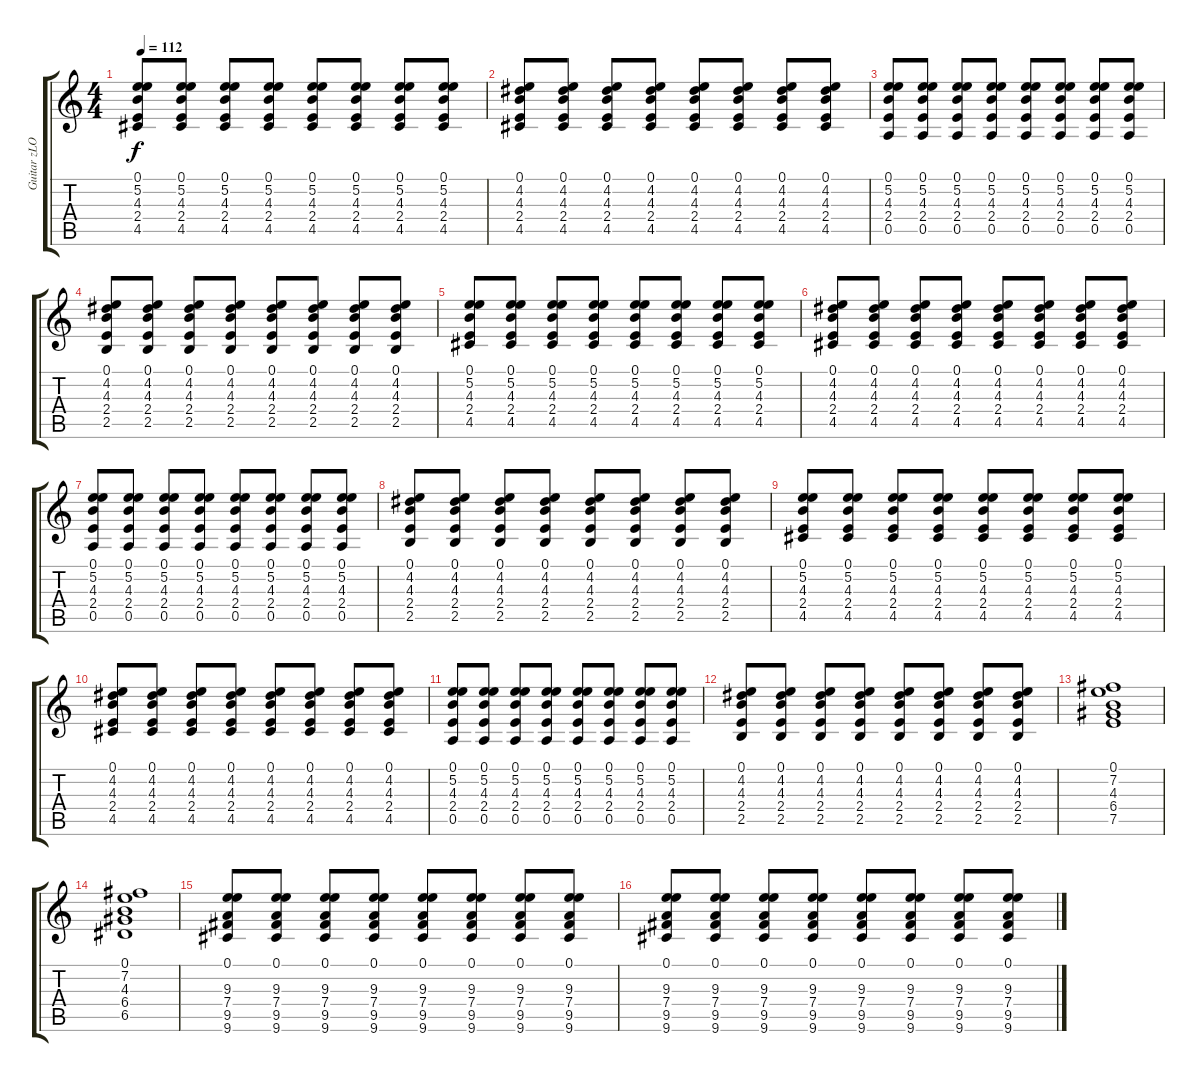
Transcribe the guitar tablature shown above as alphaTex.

\track ("Guitar zLOB" "Guitar zLO") {instrument acousticguitarsteel}
\staff {score tabs}
\tuning (E4 B3 G3 D3 A2 E2) {hide}
\ts (4 4)
\tempo 112
\clef g2
\ks c
(0.1 5.2 4.3 2.4 4.5).8{dy f} (0.1 5.2 4.3 2.4 4.5).8 (0.1 5.2 4.3 2.4 4.5).8 (0.1 5.2 4.3 2.4 4.5).8 (0.1 5.2 4.3 2.4 4.5).8 (0.1 5.2 4.3 2.4 4.5).8 (0.1 5.2 4.3 2.4 4.5).8 (0.1 5.2 4.3 2.4 4.5).8 |
(0.1 4.2 4.3 2.4 4.5).8 (0.1 4.2 4.3 2.4 4.5).8 (0.1 4.2 4.3 2.4 4.5).8 (0.1 4.2 4.3 2.4 4.5).8 (0.1 4.2 4.3 2.4 4.5).8 (0.1 4.2 4.3 2.4 4.5).8 (0.1 4.2 4.3 2.4 4.5).8 (0.1 4.2 4.3 2.4 4.5).8 |
(0.1 5.2 4.3 2.4 0.5).8 (0.1 5.2 4.3 2.4 0.5).8 (0.1 5.2 4.3 2.4 0.5).8 (0.1 5.2 4.3 2.4 0.5).8 (0.1 5.2 4.3 2.4 0.5).8 (0.1 5.2 4.3 2.4 0.5).8 (0.1 5.2 4.3 2.4 0.5).8 (0.1 5.2 4.3 2.4 0.5).8 |
(0.1 4.2 4.3 2.4 2.5).8 (0.1 4.2 4.3 2.4 2.5).8 (0.1 4.2 4.3 2.4 2.5).8 (0.1 4.2 4.3 2.4 2.5).8 (0.1 4.2 4.3 2.4 2.5).8 (0.1 4.2 4.3 2.4 2.5).8 (0.1 4.2 4.3 2.4 2.5).8 (0.1 4.2 4.3 2.4 2.5).8 |
(0.1 5.2 4.3 2.4 4.5).8 (0.1 5.2 4.3 2.4 4.5).8 (0.1 5.2 4.3 2.4 4.5).8 (0.1 5.2 4.3 2.4 4.5).8 (0.1 5.2 4.3 2.4 4.5).8 (0.1 5.2 4.3 2.4 4.5).8 (0.1 5.2 4.3 2.4 4.5).8 (0.1 5.2 4.3 2.4 4.5).8 |
(0.1 4.2 4.3 2.4 4.5).8 (0.1 4.2 4.3 2.4 4.5).8 (0.1 4.2 4.3 2.4 4.5).8 (0.1 4.2 4.3 2.4 4.5).8 (0.1 4.2 4.3 2.4 4.5).8 (0.1 4.2 4.3 2.4 4.5).8 (0.1 4.2 4.3 2.4 4.5).8 (0.1 4.2 4.3 2.4 4.5).8 |
(0.1 5.2 4.3 2.4 0.5).8 (0.1 5.2 4.3 2.4 0.5).8 (0.1 5.2 4.3 2.4 0.5).8 (0.1 5.2 4.3 2.4 0.5).8 (0.1 5.2 4.3 2.4 0.5).8 (0.1 5.2 4.3 2.4 0.5).8 (0.1 5.2 4.3 2.4 0.5).8 (0.1 5.2 4.3 2.4 0.5).8 |
(0.1 4.2 4.3 2.4 2.5).8 (0.1 4.2 4.3 2.4 2.5).8 (0.1 4.2 4.3 2.4 2.5).8 (0.1 4.2 4.3 2.4 2.5).8 (0.1 4.2 4.3 2.4 2.5).8 (0.1 4.2 4.3 2.4 2.5).8 (0.1 4.2 4.3 2.4 2.5).8 (0.1 4.2 4.3 2.4 2.5).8 |
(0.1 5.2 4.3 2.4 4.5).8 (0.1 5.2 4.3 2.4 4.5).8 (0.1 5.2 4.3 2.4 4.5).8 (0.1 5.2 4.3 2.4 4.5).8 (0.1 5.2 4.3 2.4 4.5).8 (0.1 5.2 4.3 2.4 4.5).8 (0.1 5.2 4.3 2.4 4.5).8 (0.1 5.2 4.3 2.4 4.5).8 |
(0.1 4.2 4.3 2.4 4.5).8 (0.1 4.2 4.3 2.4 4.5).8 (0.1 4.2 4.3 2.4 4.5).8 (0.1 4.2 4.3 2.4 4.5).8 (0.1 4.2 4.3 2.4 4.5).8 (0.1 4.2 4.3 2.4 4.5).8 (0.1 4.2 4.3 2.4 4.5).8 (0.1 4.2 4.3 2.4 4.5).8 |
(0.1 5.2 4.3 2.4 0.5).8 (0.1 5.2 4.3 2.4 0.5).8 (0.1 5.2 4.3 2.4 0.5).8 (0.1 5.2 4.3 2.4 0.5).8 (0.1 5.2 4.3 2.4 0.5).8 (0.1 5.2 4.3 2.4 0.5).8 (0.1 5.2 4.3 2.4 0.5).8 (0.1 5.2 4.3 2.4 0.5).8 |
(0.1 4.2 4.3 2.4 2.5).8 (0.1 4.2 4.3 2.4 2.5).8 (0.1 4.2 4.3 2.4 2.5).8 (0.1 4.2 4.3 2.4 2.5).8 (0.1 4.2 4.3 2.4 2.5).8 (0.1 4.2 4.3 2.4 2.5).8 (0.1 4.2 4.3 2.4 2.5).8 (0.1 4.2 4.3 2.4 2.5).8 |
(0.1 7.2 4.3 6.4 7.5).1 |
(0.1 7.2 4.3 6.4 6.5).1 |
(0.1 9.3 7.4 9.5 9.6).8 (0.1 9.3 7.4 9.5 9.6).8 (0.1 9.3 7.4 9.5 9.6).8 (0.1 9.3 7.4 9.5 9.6).8 (0.1 9.3 7.4 9.5 9.6).8 (0.1 9.3 7.4 9.5 9.6).8 (0.1 9.3 7.4 9.5 9.6).8 (0.1 9.3 7.4 9.5 9.6).8 |
(0.1 9.3 7.4 9.5 9.6).8 (0.1 9.3 7.4 9.5 9.6).8 (0.1 9.3 7.4 9.5 9.6).8 (0.1 9.3 7.4 9.5 9.6).8 (0.1 9.3 7.4 9.5 9.6).8 (0.1 9.3 7.4 9.5 9.6).8 (0.1 9.3 7.4 9.5 9.6).8 (0.1 9.3 7.4 9.5 9.6).8
